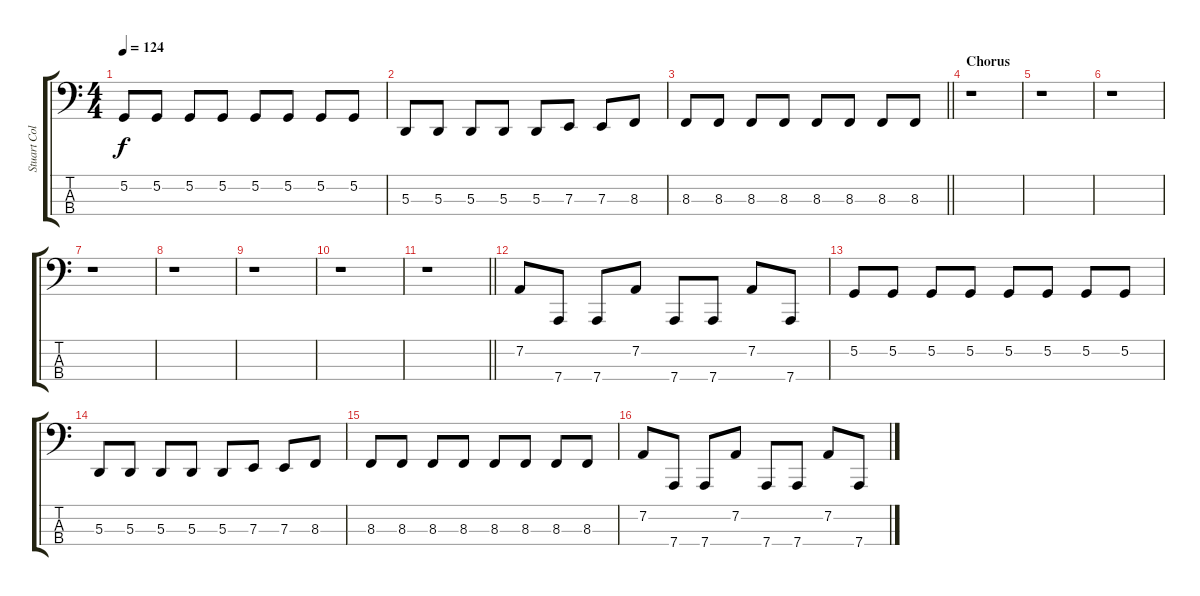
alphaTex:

\track ("Stuart Coleman (Feedback)" "Stuart Col") {instrument clavinet}
\staff {score tabs}
\tuning (G2 D2 A1 D1) {hide}
\ts (4 4)
\tempo 124
\clef f4
\ks c
5.2.8{dy f} 5.2.8 5.2.8 5.2.8 5.2.8 5.2.8 5.2.8 5.2.8 |
5.3.8 5.3.8 5.3.8 5.3.8 5.3.8 7.3.8 7.3.8 8.3.8 |
\barLineRight lightlight
8.3.8 8.3.8 8.3.8 8.3.8 8.3.8 8.3.8 8.3.8 8.3.8 |
\section ("" "Chorus")
r.1 |
r.1 |
r.1 |
r.1 |
r.1 |
r.1 |
r.1 |
\barLineRight lightlight
r.1 |
7.2.8 7.4.8 7.4.8 7.2.8 7.4.8 7.4.8 7.2.8 7.4.8 |
5.2.8 5.2.8 5.2.8 5.2.8 5.2.8 5.2.8 5.2.8 5.2.8 |
5.3.8 5.3.8 5.3.8 5.3.8 5.3.8 7.3.8 7.3.8 8.3.8 |
8.3.8 8.3.8 8.3.8 8.3.8 8.3.8 8.3.8 8.3.8 8.3.8 |
7.2.8 7.4.8 7.4.8 7.2.8 7.4.8 7.4.8 7.2.8 7.4.8
